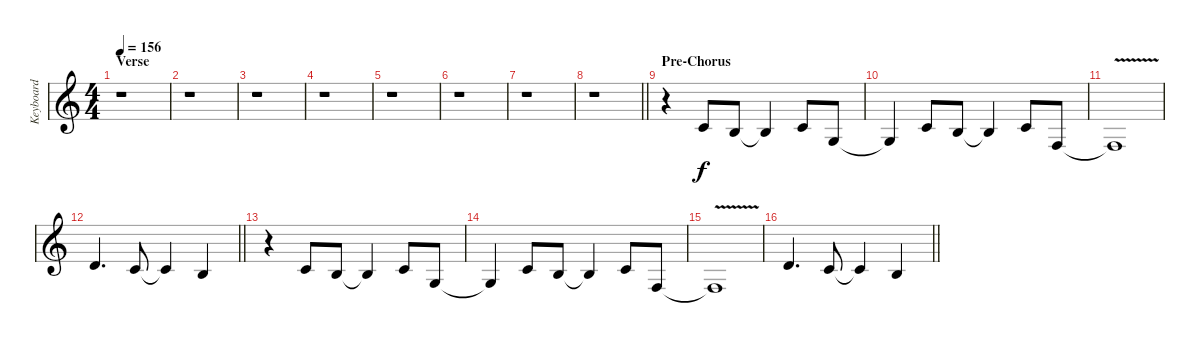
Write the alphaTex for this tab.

\track ("Keyboard" "Keyboard") {instrument synthstrings2}
\staff {score}
\tuning (E4 B3 G3 D3 A2 E2) {hide}
\ts (4 4)
\section ("" "Verse")
\tempo 156
\clef g2
\ks c
r.1{dy f} |
r.1 |
r.1 |
r.1 |
r.1 |
r.1 |
r.1 |
\barLineRight lightlight
r.1 |
\section ("" "Pre-Chorus")
r.4{instrument synthbrass1} 5.3.8 4.3.8 4.3{t}.4 5.3.8 5.4.8 |
5.4{t}.4 5.3.8 4.3.8 4.3{t}.4 5.3.8 3.4.8 |
3.4{v t}.1 |
\barLineRight lightlight
7.3.4{d} 5.3.8 5.3{t}.4 4.3.4 |
r.4 5.3.8 4.3.8 4.3{t}.4 5.3.8 5.4.8 |
5.4{t}.4 5.3.8 4.3.8 4.3{t}.4 5.3.8 3.4.8 |
3.4{v t}.1 |
\barLineRight lightlight
7.3.4{d} 5.3.8 5.3{t}.4 4.3.4
